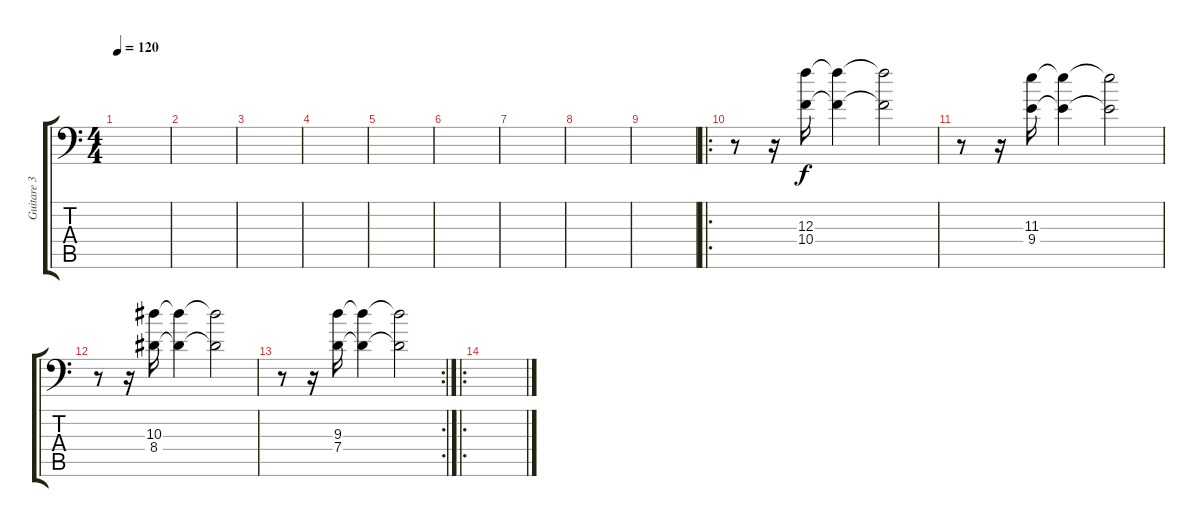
\track ("Guitare 3" "Guitare 3") {instrument distortionguitar}
\staff {score tabs}
\tuning (D4 A3 F3 G2 D2 A1) {hide}
\ts (4 4)
\tempo 120
\clef f4
\ks c
|
|
|
|
|
|
|
|
|
\ro
r.8 r.16 (12.3 10.4).16 (12.3{t} 10.4{t}).4 (12.3{t} 10.4{t}).2 |
r.8 r.16 (11.3 9.4).16 (11.3{t} 9.4{t}).4 (11.3{t} 9.4{t}).2 |
r.8 r.16 (10.3 8.4).16 (10.3{t} 8.4{t}).4 (10.3{t} 8.4{t}).2 |
\rc 2
r.8 r.16 (9.3 7.4).16 (9.3{t} 7.4{t}).4 (9.3{t} 7.4{t}).2 |
\ro
